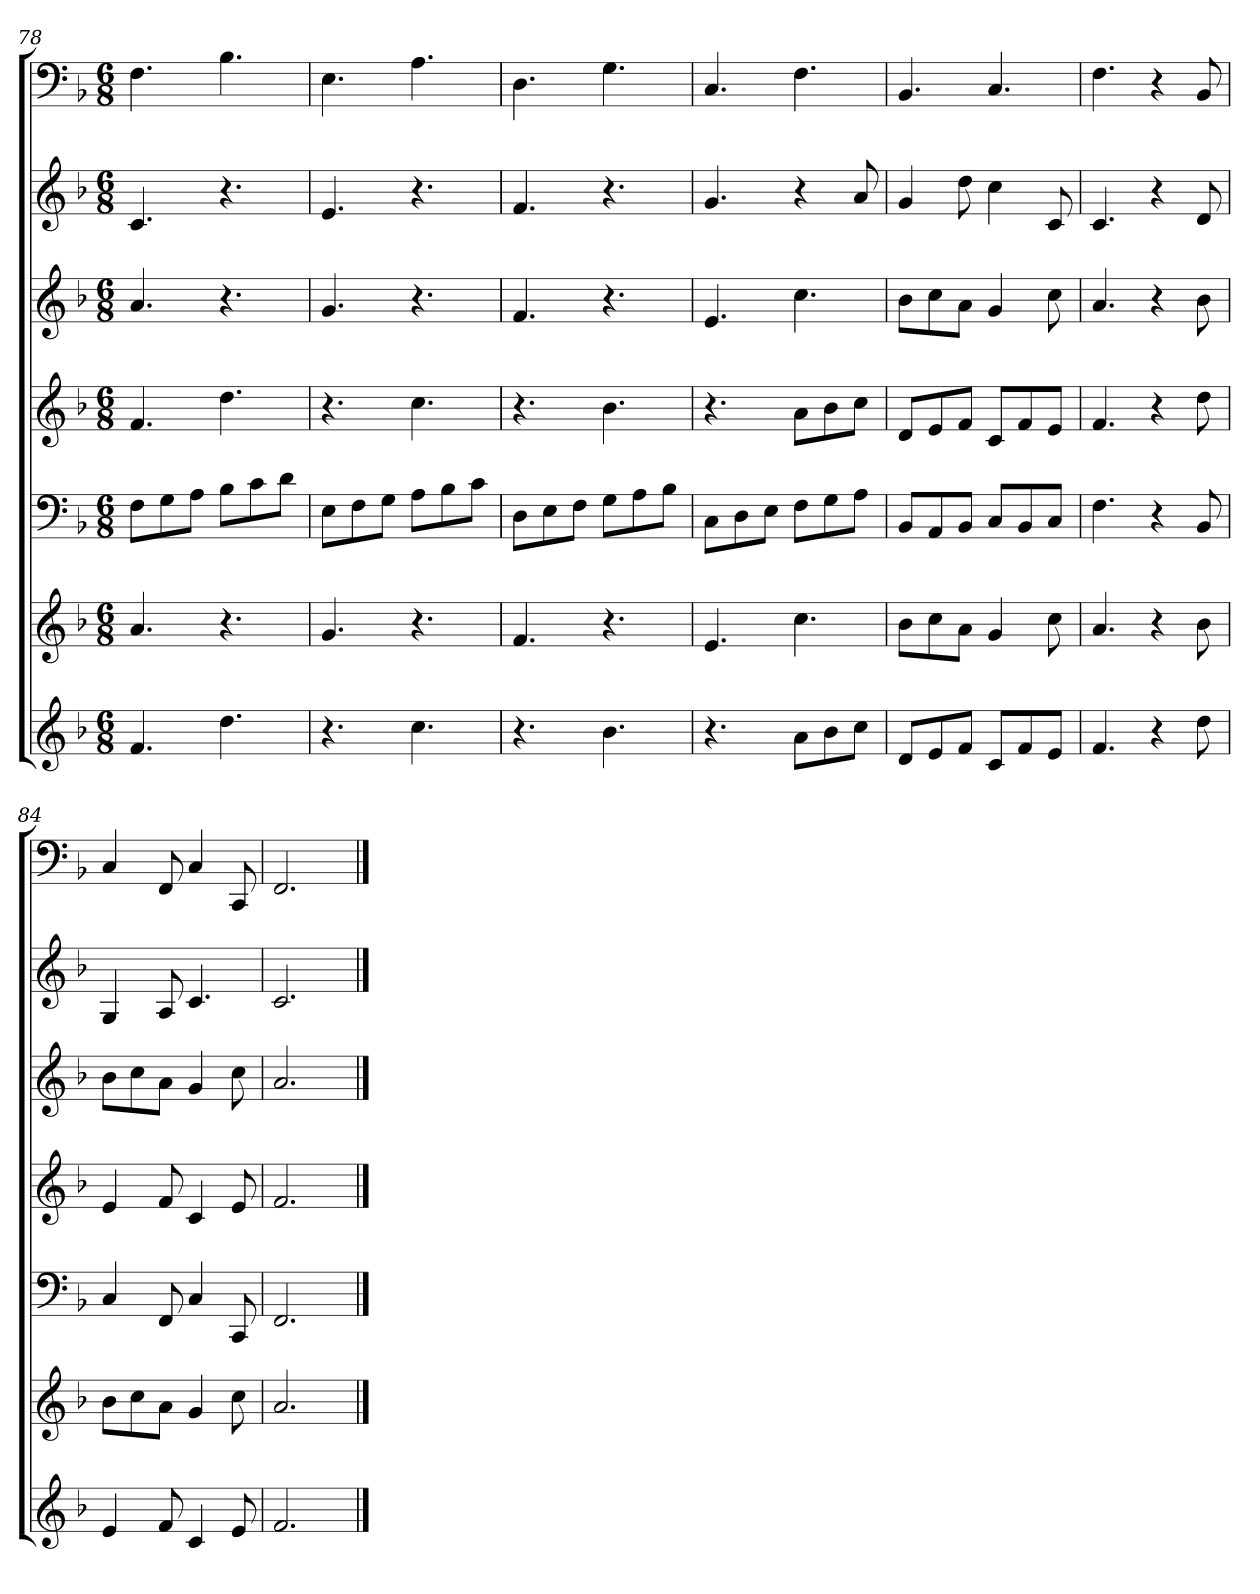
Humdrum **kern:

**kern	**kern	**kern	**kern	**kern	**kern	**kern
*part7	*part6	*part5	*part4	*part3	*part2	*part1
*staff7	*staff6	*staff5	*staff4	*staff3	*staff2	*staff1
*k[b-]	*k[b-]	*k[b-]	*k[b-]	*k[b-]	*k[b-]	*k[b-]
*F:	*F:	*F:	*F:	*F:	*F:	*F:
*M6/8	*M6/8	*M6/8	*M6/8	*M6/8	*M6/8	*M6/8
=78	=78	=78	=78	=78	=78	=78
4.f	4.a	8FL	4.f	4.a	4.c	4.F
.	.	8G	.	.	.	.
.	.	8AJ	.	.	.	.
4.dd	4.r	8B-L	4.dd	4.r	4.r	4.B-
.	.	8c	.	.	.	.
.	.	8dJ	.	.	.	.
=79	=79	=79	=79	=79	=79	=79
4.r	4.g	8EL	4.r	4.g	4.e	4.E
.	.	8F	.	.	.	.
.	.	8GJ	.	.	.	.
4.cc	4.r	8AL	4.cc	4.r	4.r	4.A
.	.	8B-	.	.	.	.
.	.	8cJ	.	.	.	.
=80	=80	=80	=80	=80	=80	=80
4.r	4.f	8DL	4.r	4.f	4.f	4.D
.	.	8E	.	.	.	.
.	.	8FJ	.	.	.	.
4.b-	4.r	8GL	4.b-	4.r	4.r	4.G
.	.	8A	.	.	.	.
.	.	8B-J	.	.	.	.
=81	=81	=81	=81	=81	=81	=81
4.r	4.e	8CL	4.r	4.e	4.g	4.C
.	.	8D	.	.	.	.
.	.	8EJ	.	.	.	.
8aL	4.cc	8FL	8aL	4.cc	4r	4.F
8b-	.	8G	8b-	.	.	.
8ccJ	.	8AJ	8ccJ	.	8a	.
=82	=82	=82	=82	=82	=82	=82
8dL	8b-L	8BB-L	8dL	8b-L	4g	4.BB-
8e	8cc	8AA	8e	8cc	.	.
8fJ	8aJ	8BB-J	8fJ	8aJ	8dd	.
8cL	4g	8CL	8cL	4g	4cc	4.C
8f	.	8BB-	8f	.	.	.
8eJ	8cc	8CJ	8eJ	8cc	8c	.
=83	=83	=83	=83	=83	=83	=83
4.f	4.a	4.F	4.f	4.a	4.c	4.F
4r	4r	4r	4r	4r	4r	4r
8dd	8b-	8BB-	8dd	8b-	8d	8BB-
=84	=84	=84	=84	=84	=84	=84
4e	8b-L	4C	4e	8b-L	4G	4C
.	8cc	.	.	8cc	.	.
8f	8aJ	8FF	8f	8aJ	8A	8FF
4c	4g	4C	4c	4g	4.c	4C
8e	8cc	8CC	8e	8cc	.	8CC
=85	=85	=85	=85	=85	=85	=85
2.f	2.a	2.FF	2.f	2.a	2.c	2.FF
==	==	==	==	==	==	==
*-	*-	*-	*-	*-	*-	*-
